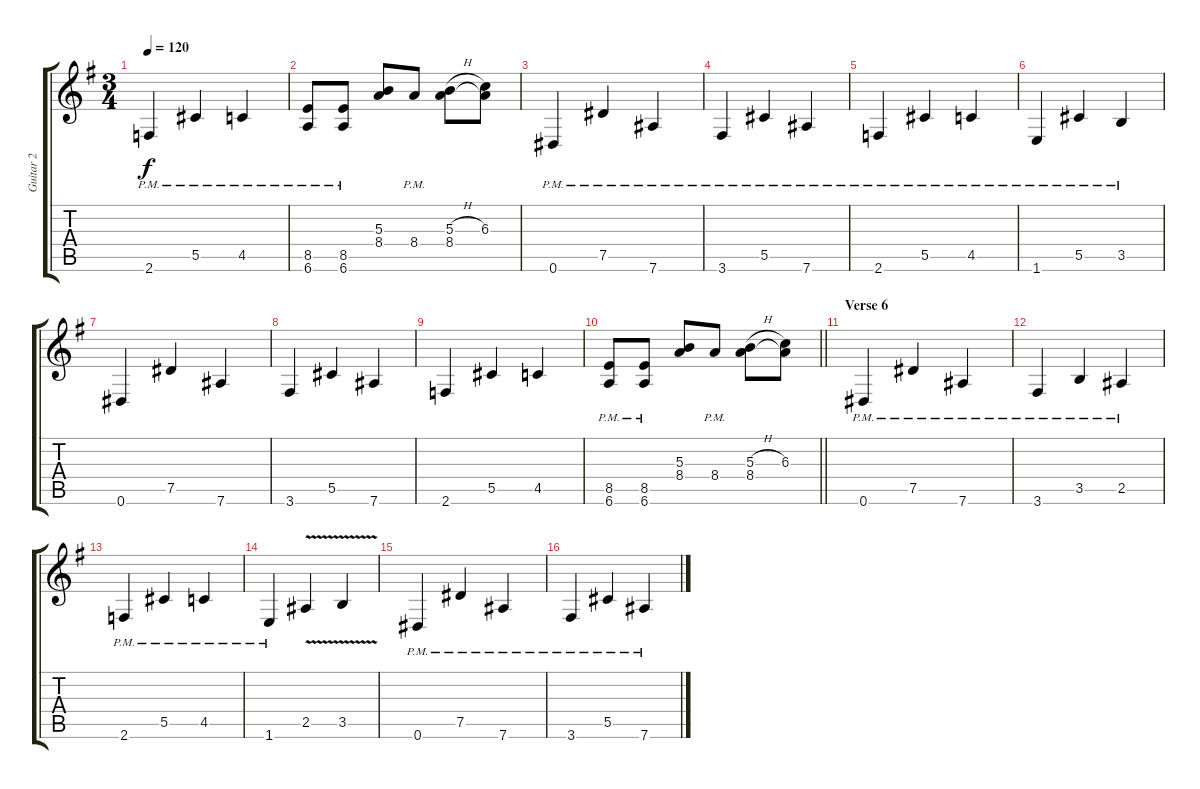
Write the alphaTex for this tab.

\track ("Guitar 2" "Guitar 2") {instrument acousticguitarsteel}
\staff {score tabs}
\tuning (Eb4 Bb3 Gb3 Db3 Ab2 Eb2) {hide}
\ts (3 4)
\tempo 120
\clef g2
\ks g
2.6{pm}.4{dy f} 5.5{pm}.4 4.5{pm}.4 |
(8.5{pm} 6.6{pm}).8 (8.5{pm} 6.6{pm}).8 (5.3 8.4).8 8.4{pm}.8 (5.3{h} 8.4).8 (6.3 8.4{t}).8 |
0.6{pm}.4 7.5{pm}.4 7.6{pm}.4 |
3.6{pm}.4 5.5{pm}.4 7.6{pm}.4 |
2.6{pm}.4 5.5{pm}.4 4.5{pm}.4 |
1.6{pm}.4 5.5{pm}.4 3.5{pm}.4 |
0.6.4 7.5.4 7.6.4 |
3.6.4 5.5.4 7.6.4 |
2.6.4 5.5.4 4.5.4 |
\barLineRight lightlight
(8.5{pm} 6.6{pm}).8 (8.5{pm} 6.6{pm}).8 (5.3 8.4).8 8.4{pm}.8 (5.3{h} 8.4).8 (6.3 8.4{t}).8 |
\section ("" "Verse 6")
0.6{pm}.4 7.5{pm}.4 7.6{pm}.4 |
3.6{pm}.4 3.5{pm}.4 2.5{pm}.4 |
2.6{pm}.4 5.5{pm}.4 4.5{pm}.4 |
1.6{pm}.4 2.5{v}.4 3.5{v}.4 |
0.6{pm}.4 7.5{pm}.4 7.6{pm}.4 |
3.6{pm}.4 5.5{pm}.4 7.6{pm}.4
